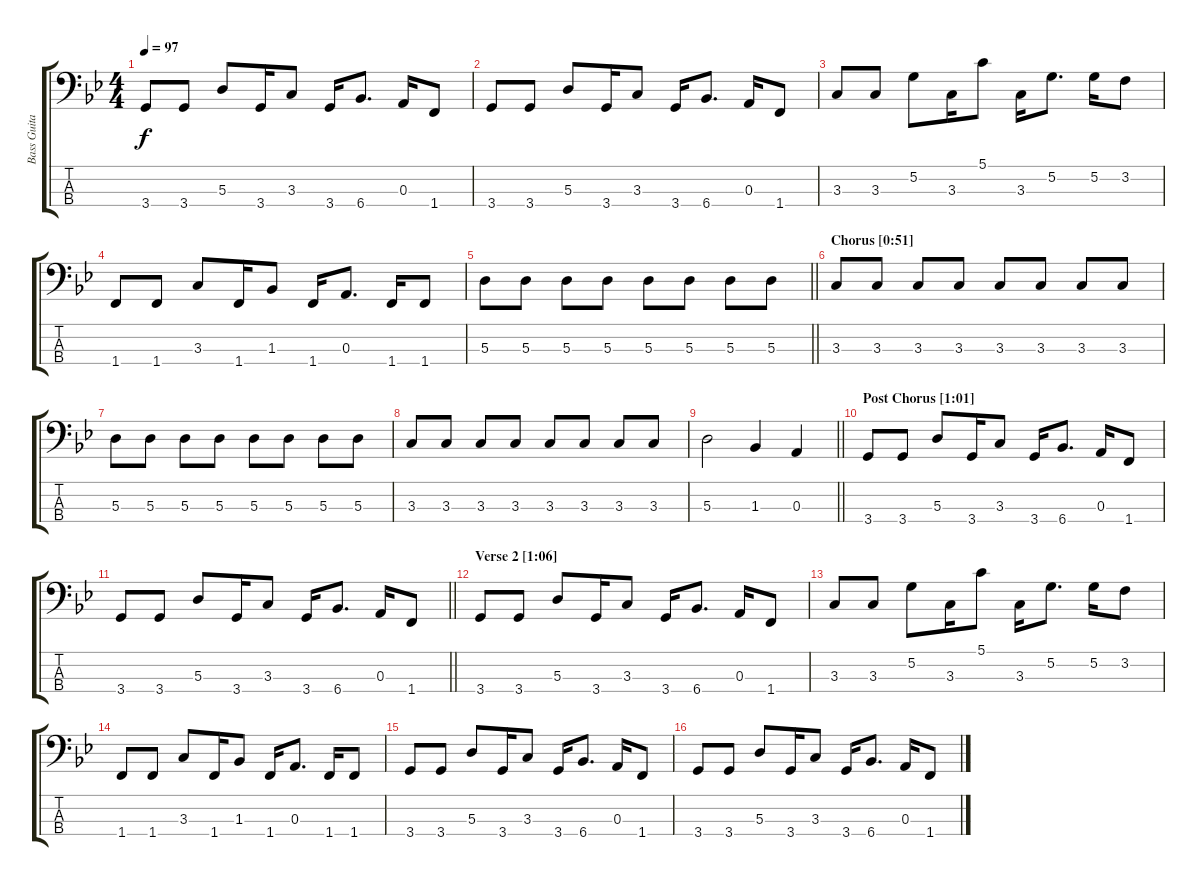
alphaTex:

\track ("Bass Guitar" "Bass Guita") {instrument electricbasspick}
\staff {score tabs}
\tuning (G2 D2 A1 E1) {hide}
\ts (4 4)
\tempo 97
\clef f4
\ks gminor
3.4.8{dy f} 3.4.8 5.3.8 3.4.16 3.3.8 3.4.16 6.4.8{d} 0.3.16 1.4.8 |
3.4.8 3.4.8 5.3.8 3.4.16 3.3.8 3.4.16 6.4.8{d} 0.3.16 1.4.8 |
3.3.8 3.3.8 5.2.8 3.3.16 5.1.8 3.3.16 5.2.8{d} 5.2.16 3.2.8 |
1.4.8 1.4.8 3.3.8 1.4.16 1.3.8 1.4.16 0.3.8{d} 1.4.16 1.4.8 |
\barLineRight lightlight
5.3.8 5.3.8 5.3.8 5.3.8 5.3.8 5.3.8 5.3.8 5.3.8 |
\section ("" "Chorus [0:51]")
3.3.8 3.3.8 3.3.8 3.3.8 3.3.8 3.3.8 3.3.8 3.3.8 |
5.3.8 5.3.8 5.3.8 5.3.8 5.3.8 5.3.8 5.3.8 5.3.8 |
3.3.8 3.3.8 3.3.8 3.3.8 3.3.8 3.3.8 3.3.8 3.3.8 |
\barLineRight lightlight
5.3.2 1.3.4 0.3.4 |
\section ("" "Post Chorus [1:01]")
3.4.8 3.4.8 5.3.8 3.4.16 3.3.8 3.4.16 6.4.8{d} 0.3.16 1.4.8 |
\barLineRight lightlight
3.4.8 3.4.8 5.3.8 3.4.16 3.3.8 3.4.16 6.4.8{d} 0.3.16 1.4.8 |
\section ("" "Verse 2 [1:06]")
3.4.8 3.4.8 5.3.8 3.4.16 3.3.8 3.4.16 6.4.8{d} 0.3.16 1.4.8 |
3.3.8 3.3.8 5.2.8 3.3.16 5.1.8 3.3.16 5.2.8{d} 5.2.16 3.2.8 |
1.4.8 1.4.8 3.3.8 1.4.16 1.3.8 1.4.16 0.3.8{d} 1.4.16 1.4.8 |
3.4.8 3.4.8 5.3.8 3.4.16 3.3.8 3.4.16 6.4.8{d} 0.3.16 1.4.8 |
3.4.8 3.4.8 5.3.8 3.4.16 3.3.8 3.4.16 6.4.8{d} 0.3.16 1.4.8
